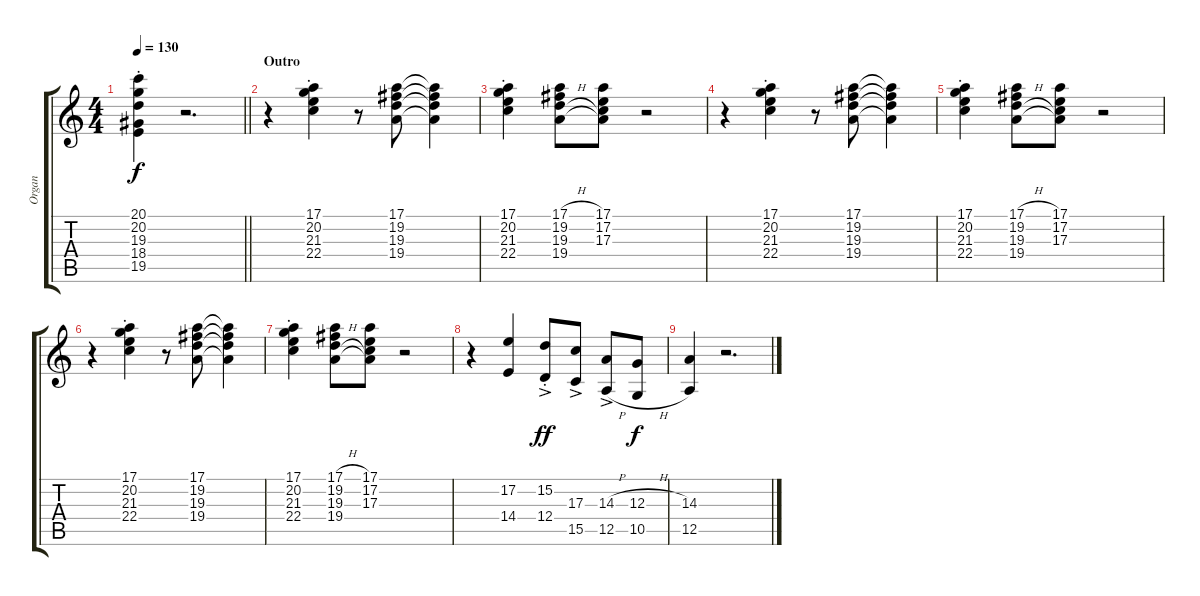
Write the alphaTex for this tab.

\track ("Organ" "Organ") {instrument drawbarorgan}
\staff {score tabs}
\tuning (E4 B3 G3 D3 A2 E2) {hide}
\ts (4 4)
\tempo 130
\clef g2
\barLineRight lightlight
\ks c
(20.1{st} 20.2{st} 19.3{st} 18.4{st} 19.5{st}).4{dy f} r.2{d} |
\section ("" "Outro")
r.4 (17.1{st} 20.2{st} 21.3{st} 22.4{st}).4 r.8 (17.1 19.2 19.3 19.4).8 (17.1{t} 19.2{t} 19.3{t} 19.4{t}).4 |
(17.1{st} 20.2{st} 21.3{st} 22.4{st}).4 (17.1{h} 19.2{h} 19.3{h} 19.4).8 (17.1 17.2 17.3 19.4{t}).8 r.2 |
r.4 (17.1{st} 20.2{st} 21.3{st} 22.4{st}).4 r.8 (17.1 19.2 19.3 19.4).8 (17.1{t} 19.2{t} 19.3{t} 19.4{t}).4 |
(17.1{st} 20.2{st} 21.3{st} 22.4{st}).4 (17.1{h} 19.2{h} 19.3{h} 19.4).8 (17.1 17.2 17.3 19.4{t}).8 r.2 |
r.4 (17.1{st} 20.2{st} 21.3{st} 22.4{st}).4 r.8 (17.1 19.2 19.3 19.4).8 (17.1{t} 19.2{t} 19.3{t} 19.4{t}).4 |
(17.1{st} 20.2{st} 21.3{st} 22.4{st}).4 (17.1{h} 19.2{h} 19.3{h} 19.4).8 (17.1 17.2 17.3 19.4{t}).8 r.2 |
r.4 (17.2 14.4).4 (15.2{ac st} 12.4).8{dy ff} (17.3{ac} 15.5).8 (14.3{h ac} 12.5{h}).8 (12.3{h} 10.5{h}).8{dy f} |
(14.3 12.5).4 r.2{d}
